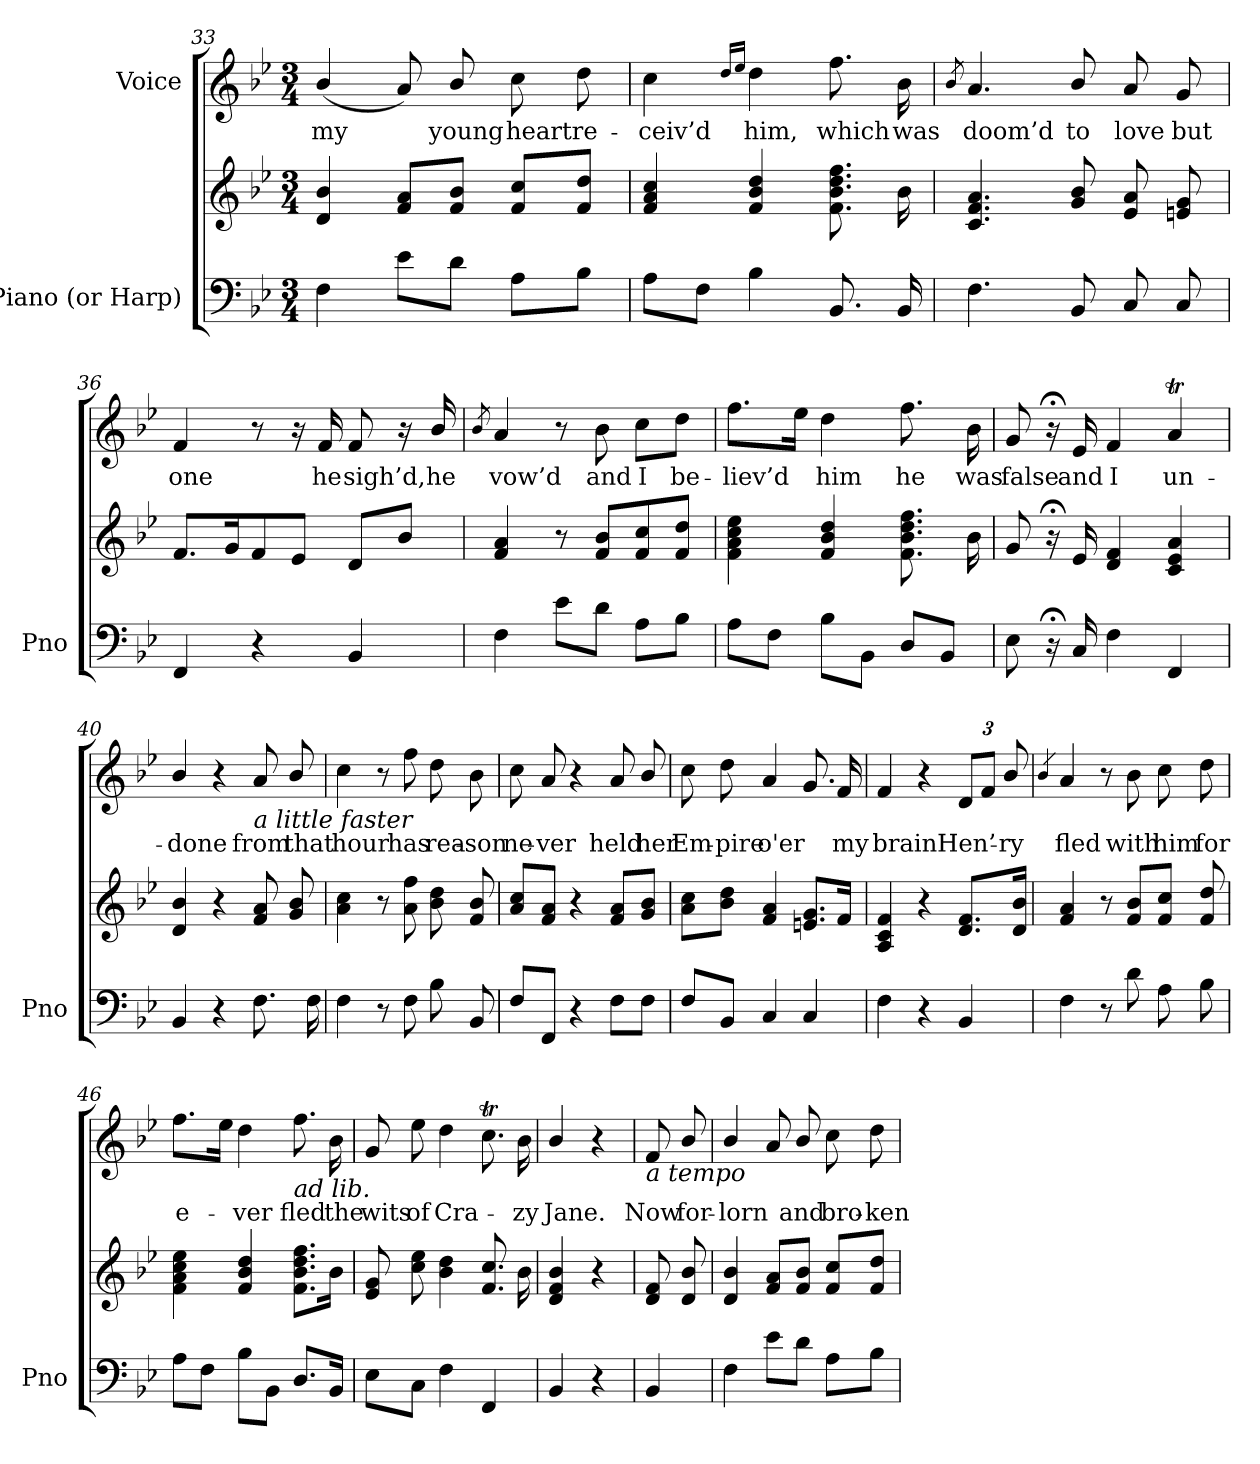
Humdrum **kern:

**kern	**kern	**kern	**text
*part2	*part2	*part1	*part1
*staff3	*staff2	*staff1	*staff1
*I"Piano (or Harp)	*	*I"Voice	*
*I'Pno	*	*	*
*clefF4	*clefG2	*clefG2	*
*k[b-e-]	*k[b-e-]	*k[b-e-]	*
*M3/4	*M3/4	*M3/4	*
=33	=33	=33	=33
!	!	!	!LO:LY:b
4F\	4d/ 4b-/	(4b-/	my
8e-\L	8f/ 8a/L	8a/)	.
!	!	!	!LO:LY:b
8d\J	8f/ 8b-/J	8b-/	young
!	!	!	!LO:LY:b
8A\L	8f/ 8cc/L	8cc\	heart
!	!	!	!LO:LY:b
8B-\J	8f/ 8dd/J	8dd\	re-
=34	=34	=34	=34
!	!	!	!LO:LY:b
8A\L	4f/ 4a/ 4cc/	4cc\	-ceiv’d
8F\J	.	.	.
.	.	16qdd/LL	.
.	.	16qee-/JJ	.
!	!	!	!LO:LY:b
4B-\	4f/ 4b-/ 4dd/	4dd\	him,
!	!	!	!LO:LY:b
8.BB-/	8.f\ 8.b-\ 8.dd\ 8.ff\	8.ff\	which
!	!	!	!LO:LY:b
16BB-/	16b-\	16b-\	was
!!LO:LB:g=z
=35	=35	=35	=35
.	.	8qb-/	.
!	!	!	!LO:LY:b
4.F\	4.c/ 4.f/ 4.a/	4.a/	doom’d
!	!	!	!LO:LY:b
8BB-/	8g/ 8b-/	8b-/	to
!	!	!	!LO:LY:b
8C/	8e-/ 8a/	8a/	love
!	!	!	!LO:LY:b
8C/	8en/ 8g/	8g/	but
=36	=36	=36	=36
!	!	!	!LO:LY:b
4FF/	8.f/L	4f/	one
.	16g/K	.	.
4r	8f/	8r	.
.	8e-/J	16r	.
!	!	!	!LO:LY:b
.	.	16f/	he
!	!	!	!LO:LY:b
4BB-/	8d/L	8f/	sigh’d,
.	8b-/J	16r	.
!	!	!	!LO:LY:b
.	.	16b-/	he
=37	=37	=37	=37
.	.	8qb-/	.
!	!	!	!LO:LY:b
4F\	4f/ 4a/	4a/	vow’d
8e-\L	8r	8r	.
!	!	!	!LO:LY:b
8d\J	8f/ 8b-/L	8b-\	and
!	!	!	!LO:LY:b
8A\L	8f/ 8cc/	8cc\L	I
!	!	!	!LO:LY:b
8B-\J	8f/ 8dd/J	8dd\J	be-
!!LO:LB:g=z
=38	=38	=38	=38
!	!	!	!LO:LY:b
8A\L	4f\ 4a\ 4cc\ 4ee-\	8.ff\L	-liev’d
8F\J	.	.	.
.	.	16ee-\Jk	.
!	!	!	!LO:LY:b
8B-\L	4f/ 4b-/ 4dd/	4dd\	him
8BB-\J	.	.	.
!	!	!	!LO:LY:b
8D/L	8.f\ 8.b-\ 8.dd\ 8.ff\	8.ff\	he
8BB-/J	.	.	.
!	!	!	!LO:LY:b
.	16b-\	16b-\	was
=39	=39	=39	=39
!	!	!	!LO:LY:b
8E-\	8g/	8g/	false
16r;<	16r;<	16r;<	.
!	!	!	!LO:LY:b
16C/	16e-/	16e-/	and
!	!	!	!LO:LY:b
4F\	4d/ 4f/	4f/	I
!	!	!	!LO:LY:b
4FF/	4c/ 4e-/ 4a/	4at/	un-
=40	=40	=40	=40
!	!	!	!LO:LY:b
4BB-/	4d/ 4b-/	4b-/	-done
4r	4r	4r	.
!	!	!LO:TX:b:i:t=a little faster	!
!	!	!	!LO:LY:b
8.F\	8f/ 8a/	8a/	from
!	!	!	!LO:LY:b
.	8g/ 8b-/	8b-/	that
16F\	.	.	.
!!LO:LB:g=z
=41	=41	=41	=41
!	!	!	!LO:LY:b
4F\	4a\ 4cc\	4cc\	hour
8r	8r	8r	.
!	!	!	!LO:LY:b
8F\	8a\ 8ff\	8ff\	has
!	!	!	!LO:LY:b
8B-\	8b-\ 8dd\	8dd\	rea-
!	!	!	!LO:LY:b
8BB-/	8f/ 8b-/	8b-\	-son
=42	=42	=42	=42
!	!	!	!LO:LY:b
8F/L	8a/ 8cc/L	8cc\	ne-
!	!	!	!LO:LY:b
8FF/J	8f/ 8a/J	8a/	-ver
4r	4r	4r	.
!	!	!	!LO:LY:b
8F\L	8f/ 8a/L	8a/	held
!	!	!	!LO:LY:b
8F\J	8g/ 8b-/J	8b-/	her
=43	=43	=43	=43
!	!	!	!LO:LY:b
8F/L	8a\ 8cc\L	8cc\	Em-
!	!	!	!LO:LY:b
8BB-/J	8b-\ 8dd\J	8dd\	-pire
!	!	!	!LO:LY:b
4C/	4f/ 4a/	4a/	o'er
4C/	8.en/ 8.g/L	8.g/	.
!	!	!	!LO:LY:b
.	16f/Jk	16f/	my
=44	=44	=44	=44
!	!	!	!LO:LY:b
4F\	4A/ 4c/ 4f/	4f/	brain
4r	4r	4r	.
*	*	*Xbrackettup	*
!	!	!	!LO:LY:b
4BB-/	8.d/ 8.f/L	12d/L	Hen’-
.	.	12f/J	.
!	!	!	!LO:LY:b
.	.	12b-/	-ry
.	16d/ 16b-/Jk	.	.
!!LO:LB:g=z
=45	=45	=45	=45
.	.	4qb-/	.
!	!	!	!LO:LY:b
4F\	4f/ 4a/	4a/	fled
8r	8r	8r	.
!	!	!	!LO:LY:b
8d\	8f/ 8b-/L	8b-\	with
!	!	!	!LO:LY:b
8A\	8f/ 8cc/J	8cc\	him
!	!	!	!LO:LY:b
8B-\	8f/ 8dd/	8dd\	for
=46	=46	=46	=46
!	!	!	!LO:LY:b
8A\L	4f\ 4a\ 4cc\ 4ee-\	8.ff\L	e-
8F\J	.	.	.
.	.	16ee-\Jk	.
!	!	!	!LO:LY:b
8B-\L	4f/ 4b-/ 4dd/	4dd\	-ver
8BB-\J	.	.	.
!	!	!LO:TX:b:i:t=ad lib.	!
!	!	!	!LO:LY:b
8.D/L	8.f\ 8.b-\ 8.dd\ 8.ff\L	8.ff\	fled
!	!	!	!LO:LY:b
16BB-/Jk	16b-\Jk	16b-\	the
=47	=47	=47	=47
!	!	!	!LO:LY:b
8E-\L	8e-/ 8g/	8g/	wits
!	!	!	!LO:LY:b
8C\J	8cc\ 8ee-\	8ee-\	of
!	!	!	!LO:LY:b
4F\	4b-\ 4dd\	4dd\	Cra-
4FF/	8.f/ 8.cc/	8.ccT\	.
!	!	!	!LO:LY:b
.	16b-\	16b-\	-zy
=48	=48	=48	=48
!	!	!	!LO:LY:b
4BB-/	4d/ 4f/ 4b-/	4b-/	Jane.
4r	4r	4r	.
!!LO:PB:g=z
=48X4	=48X4	=48X4	=48X4
!	!	!LO:TX:b:i:t=a tempo	!
!	!	!	!LO:LY:b
4BB-/	8d/ 8f/	8f/	Now
!	!	!	!LO:LY:b
.	8d/ 8b-/	8b-/	for-
=49	=49	=49	=49
!	!	!	!LO:LY:b
4F\	4d/ 4b-/	4b-/	-lorn
8e-\L	8f/ 8a/L	8a/	.
!	!	!	!LO:LY:b
8d\J	8f/ 8b-/J	8b-/	and
!	!	!	!LO:LY:b
8A\L	8f/ 8cc/L	8cc\	bro-
!	!	!	!LO:LY:b
8B-\J	8f/ 8dd/J	8dd\	-ken-
=	=	=	=
*-	*-	*-	*-
